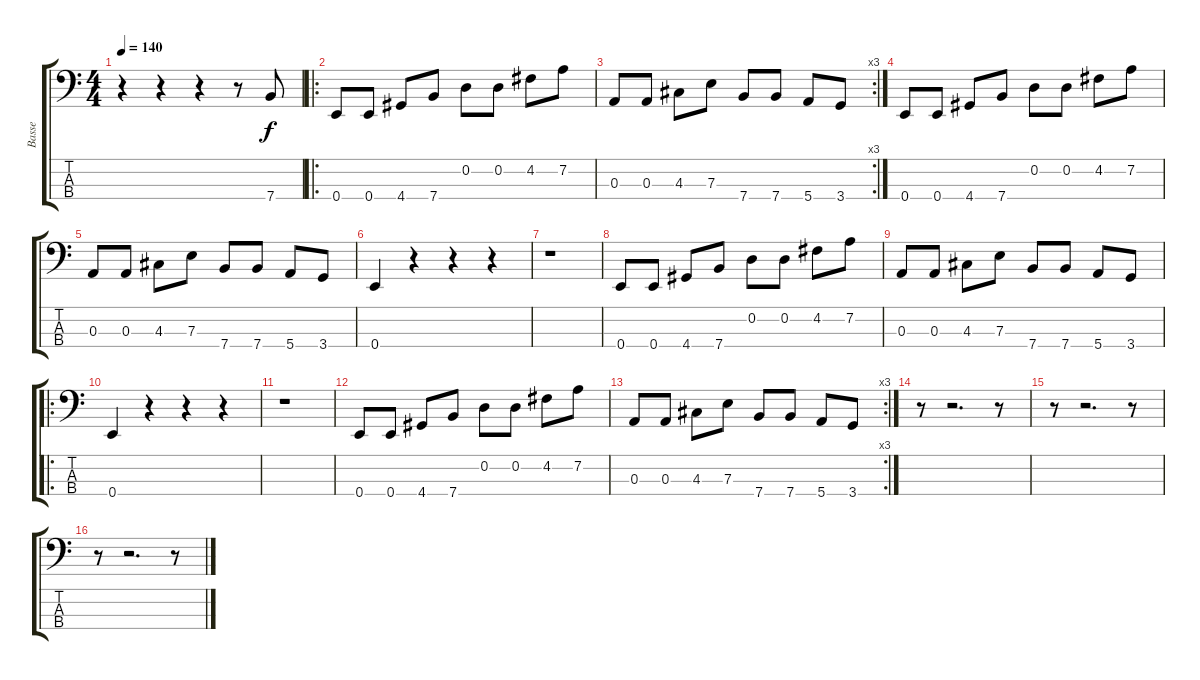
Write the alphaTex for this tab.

\track ("Basse" "Basse") {instrument acousticguitarnylon}
\staff {score tabs}
\tuning (G2 D2 A1 E1) {hide}
\ts (4 4)
\tempo 140
\clef f4
\ks c
r.4{dy f instrument acousticguitarnylon} r.4 r.4 r.8 7.4.8 |
\ro
0.4.8 0.4.8 4.4.8 7.4.8 0.2.8 0.2.8 4.2.8 7.2.8 |
\rc 3
0.3.8 0.3.8 4.3.8 7.3.8 7.4.8 7.4.8 5.4.8 3.4.8 |
0.4.8 0.4.8 4.4.8 7.4.8 0.2.8 0.2.8 4.2.8 7.2.8 |
0.3.8 0.3.8 4.3.8 7.3.8 7.4.8 7.4.8 5.4.8 3.4.8 |
0.4.4 r.4 r.4 r.4 |
r.1 |
0.4.8 0.4.8 4.4.8 7.4.8 0.2.8 0.2.8 4.2.8 7.2.8 |
0.3.8 0.3.8 4.3.8 7.3.8 7.4.8 7.4.8 5.4.8 3.4.8 |
\ro
0.4.4 r.4 r.4 r.4 |
r.1 |
0.4.8 0.4.8 4.4.8 7.4.8 0.2.8 0.2.8 4.2.8 7.2.8 |
\rc 3
0.3.8 0.3.8 4.3.8 7.3.8 7.4.8 7.4.8 5.4.8 3.4.8 |
r.8 r.2{d} r.8 |
r.8 r.2{d} r.8 |
r.8 r.2{d} r.8
